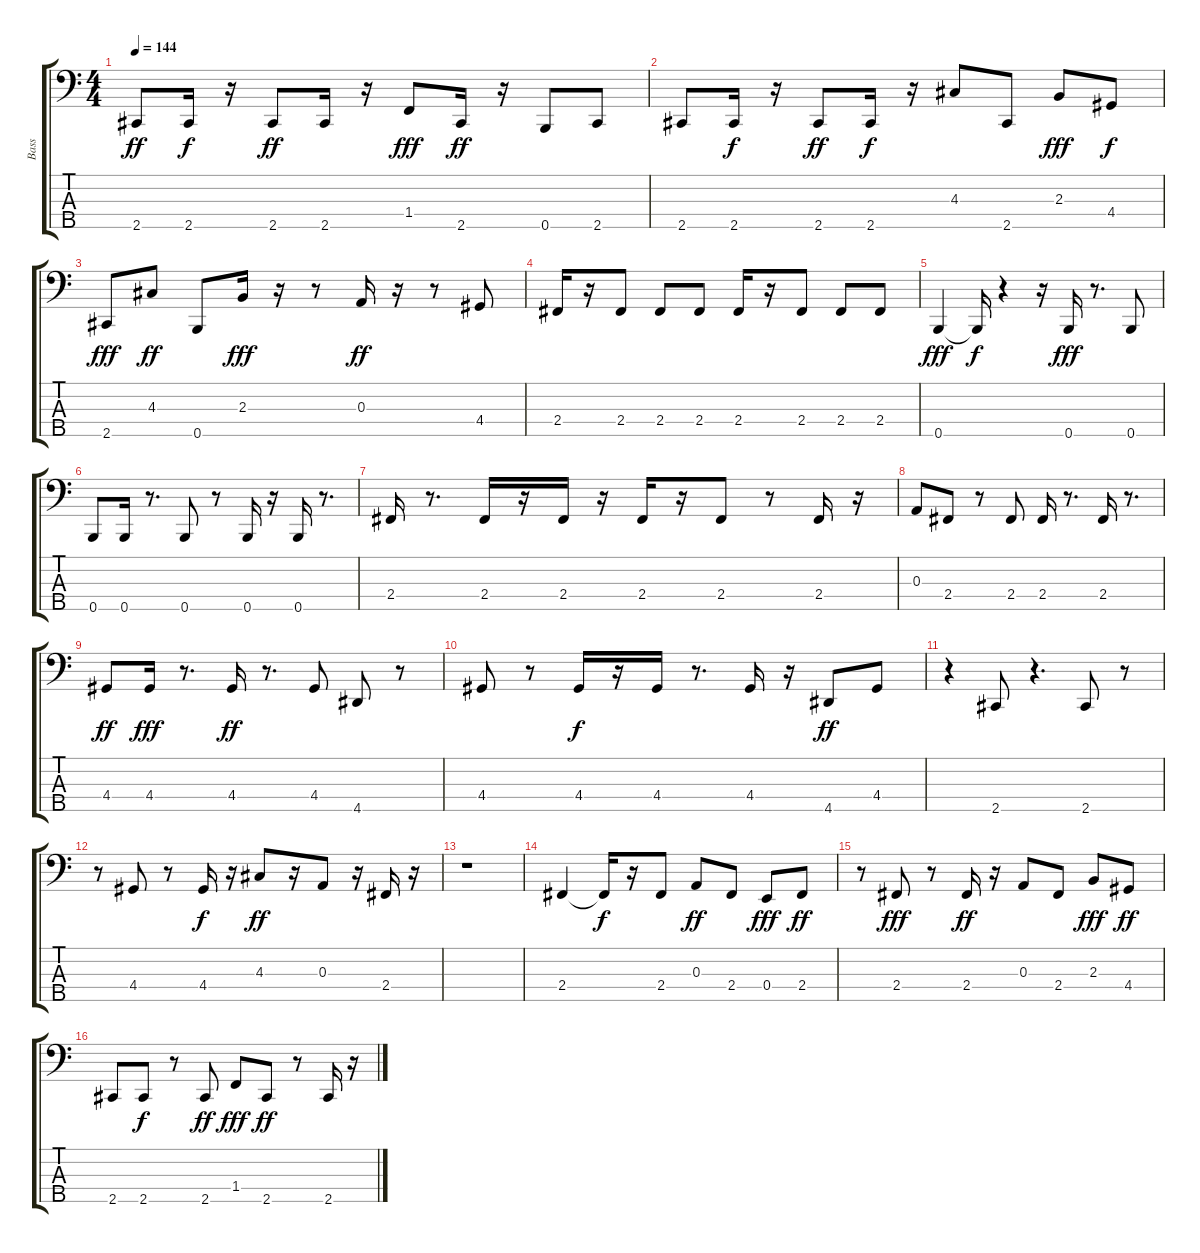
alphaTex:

\track ("Bass" "Bass") {instrument electricbassfinger}
\staff {score tabs}
\tuning (G2 D2 A1 E1 B0) {hide}
\ts (4 4)
\tempo 144
\clef f4
\ks c
2.5.8{dy ff} 2.5.16{dy f} r.16 2.5.8{dy ff} 2.5.16 r.16 1.4.8{dy fff} 2.5.16{dy ff} r.16 0.5.8 2.5.8 |
2.5.8 2.5.16{dy f} r.16 2.5.8{dy ff} 2.5.16{dy f} r.16 4.3.8 2.5.8 2.3.8{dy fff} 4.4.8{dy f} |
2.5.8{dy fff} 4.3.8{dy ff} 0.5.8 2.3.16{dy fff} r.16 r.8 0.3.16{dy ff} r.16 r.8 4.4.8 |
2.4.16 r.16 2.4.8 2.4.8 2.4.8 2.4.16 r.16 2.4.8 2.4.8 2.4.8 |
0.5.4{dy fff} 0.5{t}.16{dy f} r.4 r.16 0.5.16{dy fff} r.8{d} 0.5.8 |
0.5.8 0.5.16 r.8{d} 0.5.8 r.8 0.5.16 r.16 0.5.16 r.8{d} |
2.4.16 r.8{d} 2.4.16 r.16 2.4.16 r.16 2.4.16 r.16 2.4.8 r.8 2.4.16 r.16 |
0.3.8 2.4.8 r.8 2.4.8 2.4.16 r.8{d} 2.4.16 r.8{d} |
4.4.8{dy ff} 4.4.16{dy fff} r.8{d} 4.4.16{dy ff} r.8{d} 4.4.8 4.5.8 r.8 |
4.4.8 r.8 4.4.16{dy f} r.16 4.4.16 r.8{d} 4.4.16 r.16 4.5.8{dy ff} 4.4.8 |
r.4 2.5.8 r.4{d} 2.5.8 r.8 |
r.8 4.4.8 r.8 4.4.16{dy f} r.16 4.3.8{dy ff} r.16 0.3.8 r.16 2.4.16 r.16 |
r.1 |
2.4.4 2.4{t}.16{dy f} r.16 2.4.8 0.3.8{dy ff} 2.4.8 0.4.8{dy fff} 2.4.8{dy ff} |
r.8 2.4.8{dy fff} r.8 2.4.16{dy ff} r.16 0.3.8 2.4.8 2.3.8{dy fff} 4.4.8{dy ff} |
2.5.8 2.5.8{dy f} r.8 2.5.8{dy ff} 1.4.8{dy fff} 2.5.8{dy ff} r.8 2.5.16 r.16
